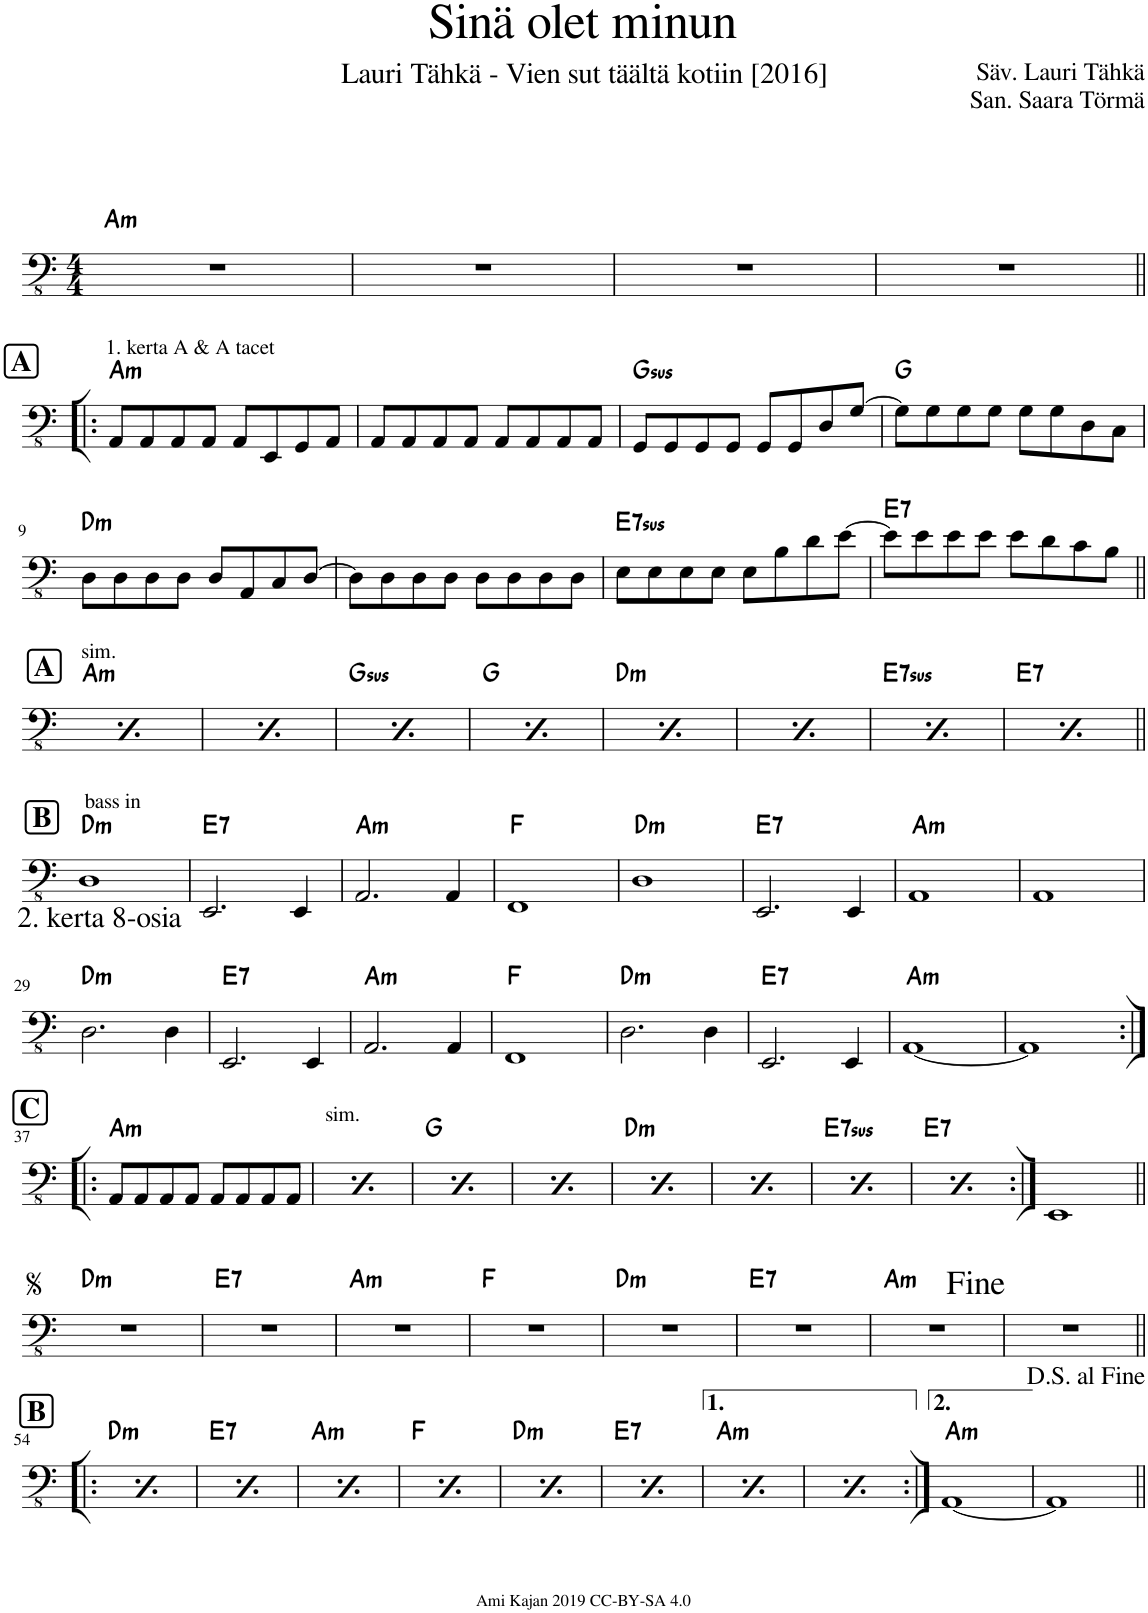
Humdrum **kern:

**kern	**harte
*part1	*part1
*staff1	*
*I"Acoustic Bass	*
*I'Bass	*
*clefFv4	*
*k[]	*
*M4/4	*
=1	=1
!	!LO:H:kt=m
1r	A:min
=2	=2
1r	.
=3	=3
1r	.
=4	=4
1r	.
!!LO:LB:g=z
!!LO:REH:place=s1:a:B:cj:fs=14:t=A
=5!|:	=5!|:
!LO:TX:a:t=1. kerta A & A tacet	!LO:H:kt=m
8AAA/L	A:min
8AAA/	.
8AAA/	.
8AAA/J	.
8AAA/L	.
8EEE/	.
8GGG/	.
8AAA/J	.
=6	=6
8AAA/L	.
8AAA/	.
8AAA/	.
8AAA/J	.
8AAA/L	.
8AAA/	.
8AAA/	.
8AAA/J	.
=7	=7
!	!LO:H:kt=sus
8GGG/L	G:sus4
8GGG/	.
8GGG/	.
8GGG/J	.
8GGG/L	.
8GGG/	.
8DD/	.
[8GG/J	.
=8	=8
8GG\L]	G:maj
8GG\	.
8GG\	.
8GG\J	.
8GG\L	.
8GG\	.
8DD\	.
8CC\J	.
!!LO:LB:g=z
=9	=9
!	!LO:H:kt=m
8DD\L	D:min
8DD\	.
8DD\	.
8DD\J	.
8DD/L	.
8AAA/	.
8CC/	.
[8DD/J	.
=10	=10
8DD\L]	.
8DD\	.
8DD\	.
8DD\J	.
8DD\L	.
8DD\	.
8DD\	.
8DD\J	.
=11	=11
!	!LO:H:kt=7sus
8EE\L	E:sus4(7)
8EE\	.
8EE\	.
8EE\J	.
8EE\L	.
8BB\	.
8Dn\	.
[8E\J	.
=12	=12
!	!LO:H:kt=7
8E\L]	E:7
8E\	.
8E\	.
8E\J	.
8E\L	.
8D\	.
8C\	.
8BB\J	.
!!LO:LB:g=z
=13||	=13||
!	!LO:H:kt=7
8E\L]	E:7
8E\	.
8E\	.
8E\J	.
8E\L	.
8D\	.
8C\	.
8BB\J	.
=14	=14
!	!LO:H:kt=7
8E\L]	E:7
8E\	.
8E\	.
8E\J	.
8E\L	.
8D\	.
8C\	.
8BB\J	.
=15	=15
!	!LO:H:kt=7
8E\L]	E:7
8E\	.
8E\	.
8E\J	.
8E\L	.
8D\	.
8C\	.
8BB\J	.
=16	=16
!	!LO:H:kt=7
8E\L]	E:7
8E\	.
8E\	.
8E\J	.
8E\L	.
8D\	.
8C\	.
8BB\J	.
=17	=17
!	!LO:H:kt=7
8E\L]	E:7
8E\	.
8E\	.
8E\J	.
8E\L	.
8D\	.
8C\	.
8BB\J	.
=18	=18
!	!LO:H:kt=7
8E\L]	E:7
8E\	.
8E\	.
8E\J	.
8E\L	.
8D\	.
8C\	.
8BB\J	.
=19	=19
!	!LO:H:kt=7
8E\L]	E:7
8E\	.
8E\	.
8E\J	.
8E\L	.
8D\	.
8C\	.
8BB\J	.
=20	=20
!	!LO:H:kt=7
8E\L]	E:7
8E\	.
8E\	.
8E\J	.
8E\L	.
8D\	.
8C\	.
8BB\J	.
!!LO:LB:g=z
!!LO:REH:place=s1:a:B:cj:fs=14:t=B
=21||	=21||
!LO:TX:b:t=2. kerta 8-osia	!
!LO:TX:a:t=bass in	!LO:H:kt=m
1DD	D:min
=22	=22
!	!LO:H:kt=7
2.EEE/	E:7
4EEE/	.
=23	=23
!	!LO:H:kt=m
2.AAA/	A:min
4AAA/	.
=24	=24
1FFF	F:maj
=25	=25
!	!LO:H:kt=m
1DD	D:min
=26	=26
!	!LO:H:kt=7
2.EEE/	E:7
4EEE/	.
=27	=27
!	!LO:H:kt=m
1AAA	A:min
=28	=28
1AAA	.
!!LO:LB:g=z
=29	=29
!	!LO:H:kt=m
2.DD\	D:min
4DD\	.
=30	=30
!	!LO:H:kt=7
2.EEE/	E:7
4EEE/	.
=31	=31
!	!LO:H:kt=m
2.AAA/	A:min
4AAA/	.
=32	=32
1FFF	F:maj
=33	=33
!	!LO:H:kt=m
2.DD\	D:min
4DD\	.
=34	=34
!	!LO:H:kt=7
2.EEE/	E:7
4EEE/	.
=35	=35
!	!LO:H:kt=m
[1AAA	A:min
=36	=36
1AAA]	.
!!LO:LB:g=z
!!LO:REH:place=s1:a:B:cj:fs=14:t=C
=37:|!|:	=37:|!|:
!	!LO:H:kt=m
8AAA/L	A:min
8AAA/	.
8AAA/	.
8AAA/J	.
8AAA/L	.
8AAA/	.
8AAA/	.
8AAA/J	.
!!LO:REH:place=s1:a:B:cj:fs=14:t=C
=38	=38
!	!LO:H:kt=m
8AAA/L	A:min
8AAA/	.
8AAA/	.
8AAA/J	.
8AAA/L	.
8AAA/	.
8AAA/	.
8AAA/J	.
!!LO:REH:place=s1:a:B:cj:fs=14:t=C
=39	=39
!	!LO:H:kt=m
8AAA/L	A:min
8AAA/	.
8AAA/	.
8AAA/J	.
8AAA/L	.
8AAA/	.
8AAA/	.
8AAA/J	.
!!LO:REH:place=s1:a:B:cj:fs=14:t=C
=40	=40
!	!LO:H:kt=m
8AAA/L	A:min
8AAA/	.
8AAA/	.
8AAA/J	.
8AAA/L	.
8AAA/	.
8AAA/	.
8AAA/J	.
!!LO:REH:place=s1:a:B:cj:fs=14:t=C
=41	=41
!	!LO:H:kt=m
8AAA/L	A:min
8AAA/	.
8AAA/	.
8AAA/J	.
8AAA/L	.
8AAA/	.
8AAA/	.
8AAA/J	.
!!LO:REH:place=s1:a:B:cj:fs=14:t=C
=42	=42
!	!LO:H:kt=m
8AAA/L	A:min
8AAA/	.
8AAA/	.
8AAA/J	.
8AAA/L	.
8AAA/	.
8AAA/	.
8AAA/J	.
!!LO:REH:place=s1:a:B:cj:fs=14:t=C
=43	=43
!	!LO:H:kt=m
8AAA/L	A:min
8AAA/	.
8AAA/	.
8AAA/J	.
8AAA/L	.
8AAA/	.
8AAA/	.
8AAA/J	.
!!LO:REH:place=s1:a:B:cj:fs=14:t=C
=44	=44
!	!LO:H:kt=m
8AAA/L	A:min
8AAA/	.
8AAA/	.
8AAA/J	.
8AAA/L	.
8AAA/	.
8AAA/	.
8AAA/J	.
=45:|!	=45:|!
1EEE	.
!!LO:LB:g=z
=46||	=46||
!	!LO:H:kt=m
1r	D:min
=47	=47
!	!LO:H:kt=7
1r	E:7
=48	=48
!	!LO:H:kt=m
1r	A:min
=49	=49
1r	F:maj
=50	=50
!	!LO:H:kt=m
1r	D:min
=51	=51
!	!LO:H:kt=7
1r	E:7
=52	=52
1r	A:min
!LO:TX:a:t=<font size="16"/>Fine	!LO:H:kt=m
=53	=53
1r	.
!!LO:LB:g=z
=54!|:	=54!|:
1r	.
=55	=55
1r	.
=56	=56
1r	.
=57	=57
1r	.
=58	=58
1r	.
=59	=59
1r	.
=60	=60
1r	.
=61	=61
1r	.
=62:|!	=62:|!
!	!LO:H:kt=m
[1AAA	A:min
=63	=63
1AAA]	.
=||	=||
*-	*-
